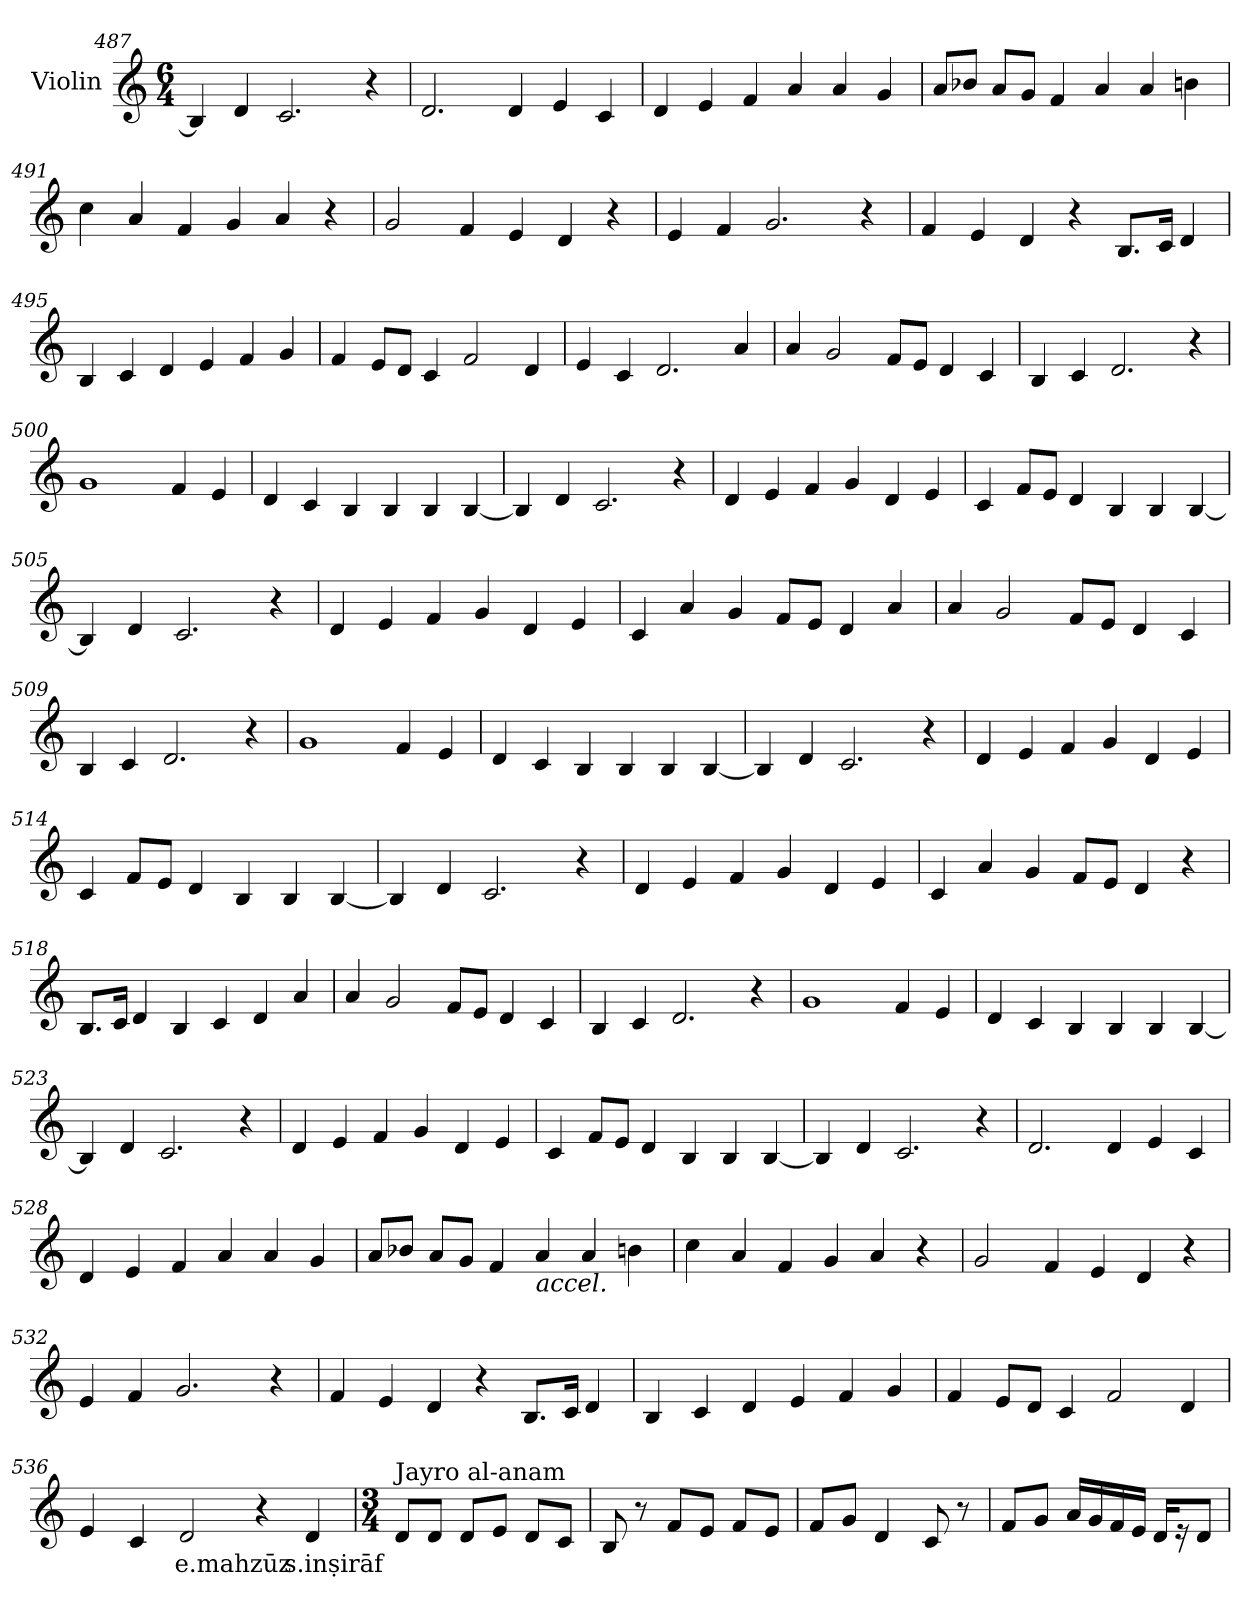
**kern	**text
*part1	*part1
*staff1	*staff1
*I"Violin	*
*clefG2	*
*k[]	*
*M6/4	*
=487	=487
4B/]	.
4d/	.
2.c/	.
4r	.
=488	=488
2.d/	.
4d/	.
4e/	.
4c/	.
=489	=489
4d/	.
4e/	.
4f/	.
4a/	.
4a/	.
4g/	.
!!LO:LB:g=z
=490	=490
8a/L	.
8b-X/J	.
8a/L	.
8g/J	.
4f/	.
4a/	.
4a/	.
4bn\	.
=491	=491
4cc\	.
4a/	.
4f/	.
4g/	.
4a/	.
4r	.
=492	=492
2g/	.
4f/	.
4e/	.
4d/	.
4r	.
=493	=493
4e/	.
4f/	.
2.g/	.
4r	.
!!LO:PB:g=z
=494	=494
4f/	.
4e/	.
4d/	.
4r	.
8.B/L	.
16c/Jk	.
4d/	.
=495	=495
4B/	.
4c/	.
4d/	.
4e/	.
4f/	.
4g/	.
=496	=496
4f/	.
8e/L	.
8d/J	.
4c/	.
2f/	.
4d/	.
=497	=497
4e/	.
4c/	.
2.d/	.
4a/	.
!!LO:LB:g=z
=498	=498
4a/	.
2g/	.
8f/L	.
8e/J	.
4d/	.
4c/	.
=499	=499
4B/	.
4c/	.
2.d/	.
4r	.
=500	=500
1g	.
4f/	.
4e/	.
=501	=501
4d/	.
4c/	.
4B/	.
4B/	.
4B/	.
[4B/	.
!!LO:LB:g=z
=502	=502
4B/]	.
4d/	.
2.c/	.
4r	.
=503	=503
4d/	.
4e/	.
4f/	.
4g/	.
4d/	.
4e/	.
=504	=504
4c/	.
8f/L	.
8e/J	.
4d/	.
4B/	.
4B/	.
[4B/	.
=505	=505
4B/]	.
4d/	.
2.c/	.
4r	.
!!LO:LB:g=z
=506	=506
4d/	.
4e/	.
4f/	.
4g/	.
4d/	.
4e/	.
=507	=507
4c/	.
4a/	.
4g/	.
8f/L	.
8e/J	.
4d/	.
4a/	.
=508	=508
4a/	.
2g/	.
8f/L	.
8e/J	.
4d/	.
4c/	.
=509	=509
4B/	.
4c/	.
2.d/	.
4r	.
!!LO:LB:g=z
=510	=510
1g	.
4f/	.
4e/	.
=511	=511
4d/	.
4c/	.
4B/	.
4B/	.
4B/	.
[4B/	.
=512	=512
4B/]	.
4d/	.
2.c/	.
4r	.
=513	=513
4d/	.
4e/	.
4f/	.
4g/	.
4d/	.
4e/	.
!!LO:LB:g=z
=514	=514
4c/	.
8f/L	.
8e/J	.
4d/	.
4B/	.
4B/	.
[4B/	.
=515	=515
4B/]	.
4d/	.
2.c/	.
4r	.
=516	=516
4d/	.
4e/	.
4f/	.
4g/	.
4d/	.
4e/	.
=517	=517
4c/	.
4a/	.
4g/	.
8f/L	.
8e/J	.
4d/	.
4r	.
!!LO:LB:g=z
=518	=518
*MM110	*
8.B/L	.
16c/Jk	.
4d/	.
4B/	.
4c/	.
4d/	.
4a/	.
=519	=519
4a/	.
2g/	.
8f/L	.
8e/J	.
4d/	.
4c/	.
=520	=520
4B/	.
4c/	.
2.d/	.
4r	.
!!LO:LB:g=z
=521	=521
1g	.
4f/	.
4e/	.
=522	=522
4d/	.
4c/	.
4B/	.
4B/	.
4B/	.
[4B/	.
=523	=523
4B/]	.
4d/	.
2.c/	.
4r	.
=524	=524
4d/	.
4e/	.
4f/	.
4g/	.
4d/	.
4e/	.
!!LO:PB:g=z
=525	=525
4c/	.
8f/L	.
8e/J	.
4d/	.
4B/	.
4B/	.
[4B/	.
=526	=526
4B/]	.
4d/	.
2.c/	.
4r	.
=527	=527
2.d/	.
4d/	.
4e/	.
4c/	.
=528	=528
4d/	.
4e/	.
4f/	.
4a/	.
4a/	.
4g/	.
!!LO:LB:g=z
=529	=529
8a/L	.
8b-X/J	.
8a/L	.
8g/J	.
4f/	.
!LO:TX:b:i:t=accel.	!
4a/	.
4a/	.
4bn\	.
=530	=530
4cc\	.
4a/	.
4f/	.
4g/	.
4a/	.
4r	.
=531	=531
2g/	.
4f/	.
4e/	.
4d/	.
4r	.
=532	=532
4e/	.
4f/	.
2.g/	.
4r	.
!!LO:LB:g=z
=533	=533
4f/	.
4e/	.
4d/	.
4r	.
8.B/L	.
16c/Jk	.
4d/	.
=534	=534
4B/	.
4c/	.
4d/	.
4e/	.
4f/	.
4g/	.
=535	=535
4f/	.
8e/L	.
8d/J	.
4c/	.
2f/	.
4d/	.
=536	=536
4e/	.
4c/	.
!	!LO:LY:b
2d/	e.mahzūz
4r	.
!	!LO:LY:b
4d/	s.inṣirāf
!!LO:LB:g=z
=537	=537
*M3/4	*
*MM80	*
!LO:TX:a:t=Jayro al-anam	!
8d/L	.
8d/J	.
8d/L	.
8e/J	.
8d/L	.
8c/J	.
=538	=538
8B/	.
8r	.
8f/L	.
8e/J	.
8f/L	.
8e/J	.
!!LO:LB:g=z
=539	=539
8f/L	.
8g/J	.
4d/	.
8c/	.
8r	.
=540	=540
8f/L	.
8g/J	.
16a/LL	.
16g/	.
16f/	.
16e/JJ	.
16d/KL	.
16r	.
8d/J	.
=	=
*-	*-
